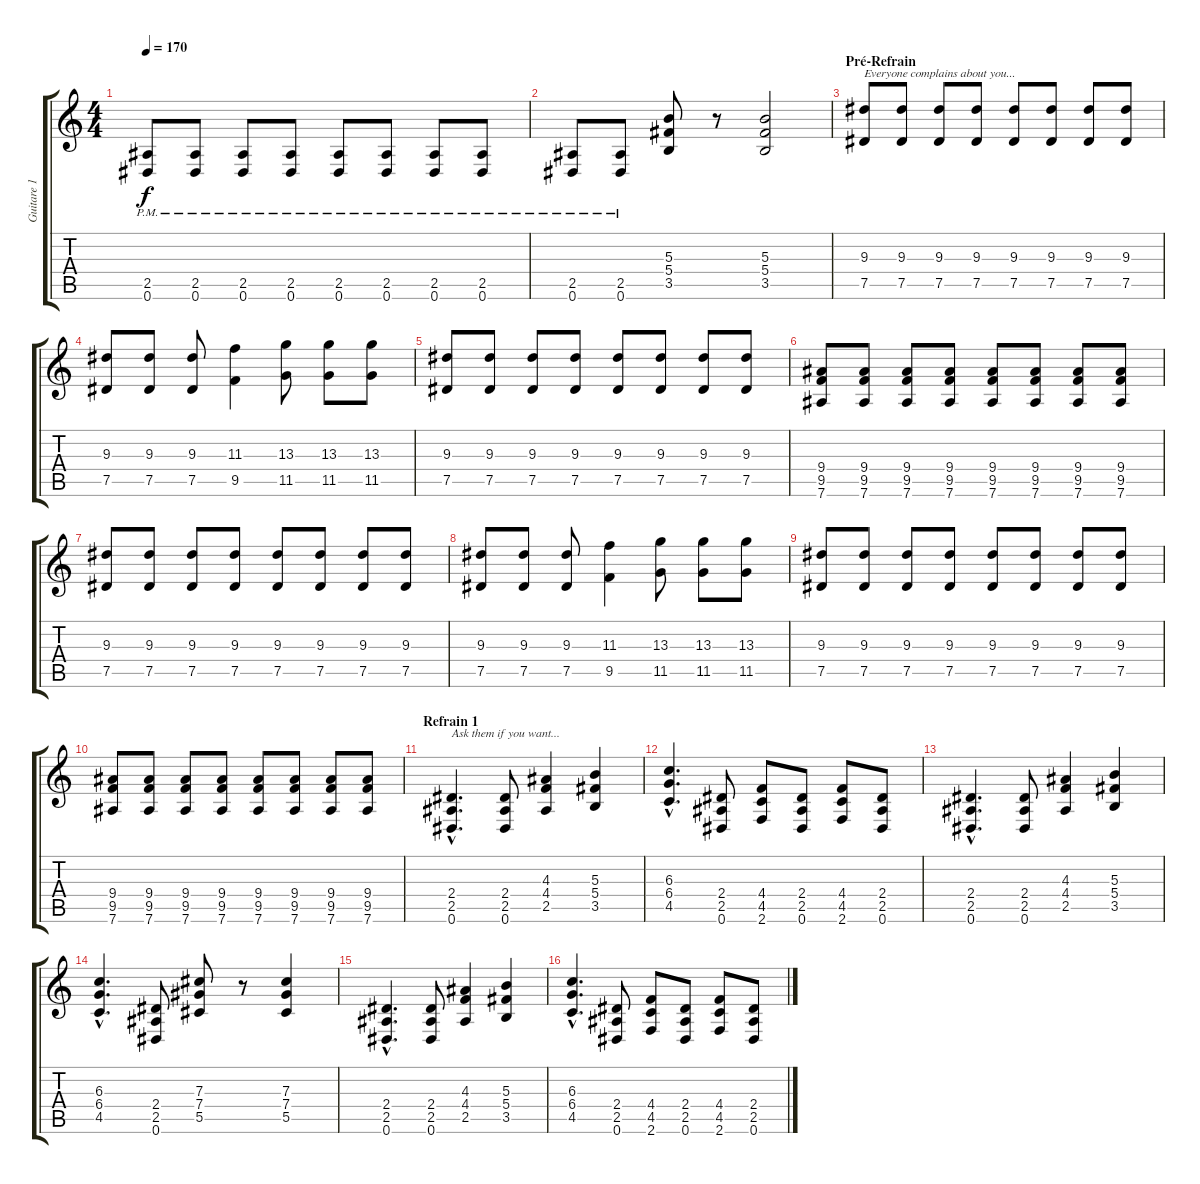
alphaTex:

\track ("Guitare 1 - Bill Priddle" "Guitare 1 ") {instrument distortionguitar}
\staff {score tabs}
\tuning (Eb4 Bb3 Gb3 Db3 Ab2 Eb2) {hide}
\ts (4 4)
\tempo 170
\clef g2
\ks c
(2.5{pm} 0.6{pm}).8{dy f} (2.5{pm} 0.6{pm}).8 (2.5{pm} 0.6{pm}).8 (2.5{pm} 0.6{pm}).8 (2.5{pm} 0.6{pm}).8 (2.5{pm} 0.6{pm}).8 (2.5{pm} 0.6{pm}).8 (2.5{pm} 0.6{pm}).8 |
(2.5{pm} 0.6{pm}).8 (2.5{pm} 0.6{pm}).8 (5.3 5.4 3.5).8 r.8 (5.3 5.4 3.5).2 |
\section ("" "Pré-Refrain")
(9.3 7.5).8{txt "Everyone complains about you..."} (9.3 7.5).8 (9.3 7.5).8 (9.3 7.5).8 (9.3 7.5).8 (9.3 7.5).8 (9.3 7.5).8 (9.3 7.5).8 |
(9.3 7.5).8 (9.3 7.5).8 (9.3 7.5).8 (11.3 9.5).4 (13.3 11.5).8 (13.3 11.5).8 (13.3 11.5).8 |
(9.3 7.5).8 (9.3 7.5).8 (9.3 7.5).8 (9.3 7.5).8 (9.3 7.5).8 (9.3 7.5).8 (9.3 7.5).8 (9.3 7.5).8 |
(9.4 9.5 7.6).8 (9.4 9.5 7.6).8 (9.4 9.5 7.6).8 (9.4 9.5 7.6).8 (9.4 9.5 7.6).8 (9.4 9.5 7.6).8 (9.4 9.5 7.6).8 (9.4 9.5 7.6).8 |
(9.3 7.5).8 (9.3 7.5).8 (9.3 7.5).8 (9.3 7.5).8 (9.3 7.5).8 (9.3 7.5).8 (9.3 7.5).8 (9.3 7.5).8 |
(9.3 7.5).8 (9.3 7.5).8 (9.3 7.5).8 (11.3 9.5).4 (13.3 11.5).8 (13.3 11.5).8 (13.3 11.5).8 |
(9.3 7.5).8 (9.3 7.5).8 (9.3 7.5).8 (9.3 7.5).8 (9.3 7.5).8 (9.3 7.5).8 (9.3 7.5).8 (9.3 7.5).8 |
(9.4 9.5 7.6).8 (9.4 9.5 7.6).8 (9.4 9.5 7.6).8 (9.4 9.5 7.6).8 (9.4 9.5 7.6).8 (9.4 9.5 7.6).8 (9.4 9.5 7.6).8 (9.4 9.5 7.6).8 |
\section ("" "Refrain 1")
(2.4{hac} 2.5{hac} 0.6{hac}).4{d txt "Ask them if you want..."} (2.4 2.5 0.6).8 (4.3 4.4 2.5).4 (5.3 5.4 3.5).4 |
(6.3{hac} 6.4{hac} 4.5{hac}).4{d} (2.4 2.5 0.6).8 (4.4 4.5 2.6).8 (2.4 2.5 0.6).8 (4.4 4.5 2.6).8 (2.4 2.5 0.6).8 |
(2.4{hac} 2.5{hac} 0.6{hac}).4{d} (2.4 2.5 0.6).8 (4.3 4.4 2.5).4 (5.3 5.4 3.5).4 |
(6.3{hac} 6.4{hac} 4.5{hac}).4{d} (2.4 2.5 0.6).8 (7.3 7.4 5.5).8 r.8 (7.3 7.4 5.5).4 |
(2.4{hac} 2.5{hac} 0.6{hac}).4{d} (2.4 2.5 0.6).8 (4.3 4.4 2.5).4 (5.3 5.4 3.5).4 |
(6.3{hac} 6.4{hac} 4.5{hac}).4{d} (2.4 2.5 0.6).8 (4.4 4.5 2.6).8 (2.4 2.5 0.6).8 (4.4 4.5 2.6).8 (2.4 2.5 0.6).8
